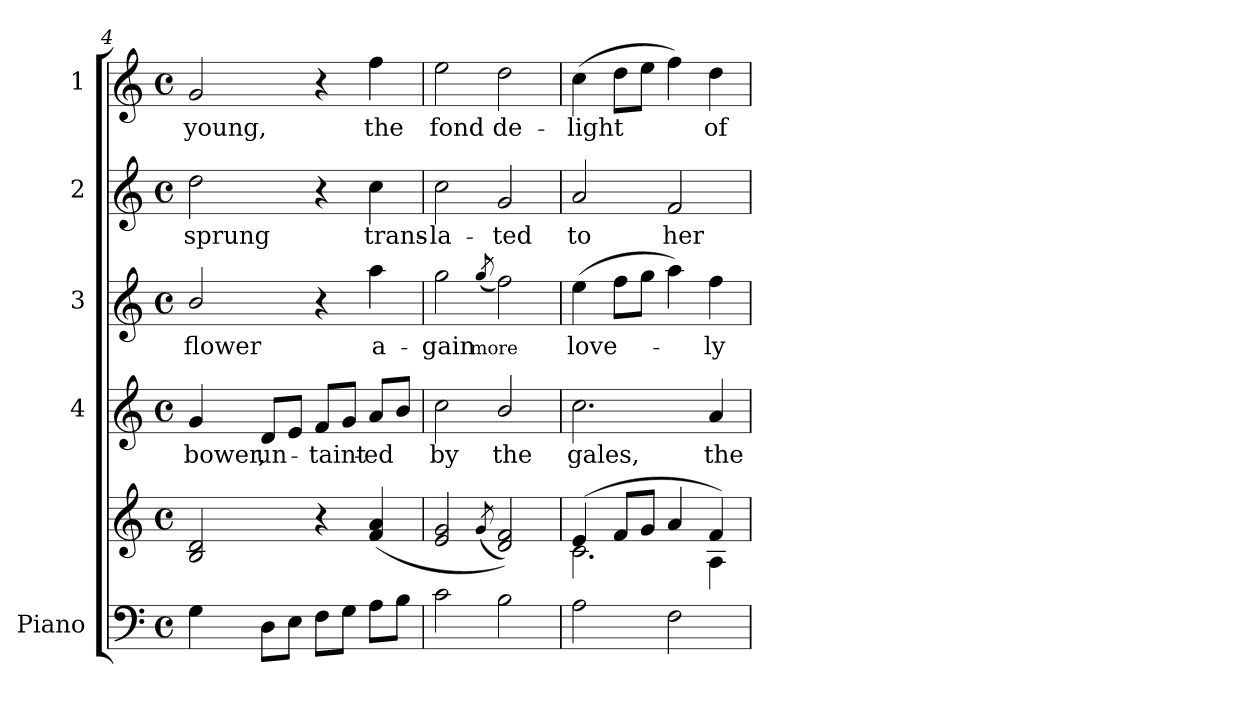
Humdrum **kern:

**kern	**kern	**kern	**text	**kern	**text	**kern	**text	**kern	**text
*part5	*part5	*part4	*part4	*part3	*part3	*part2	*part2	*part1	*part1
*staff6	*staff5	*staff4	*staff4	*staff3	*staff3	*staff2	*staff2	*staff1	*staff1
*I"Piano	*	*I"4	*	*I"3	*	*I"2	*	*I"1	*
*clefF4	*clefG2	*clefG2	*	*clefG2	*	*clefG2	*	*clefG2	*
*k[]	*k[]	*k[]	*	*k[]	*	*k[]	*	*k[]	*
*C:	*C:	*C:	*	*C:	*	*C:	*	*C:	*
*M4/4	*M4/4	*M4/4	*	*M4/4	*	*M4/4	*	*M4/4	*
*met(c)	*met(c)	*met(c)	*	*met(c)	*	*met(c)	*	*met(c)	*
=4	=4	=4	=4	=4	=4	=4	=4	=4	=4
!	!	!	!LO:LY:b:color=#000000	!	!	!	!	!	!
!	!	!	!	!	!LO:LY:b:color=#000000	!	!	!	!
!	!	!	!	!	!	!	!LO:LY:b:color=#000000	!	!
!	!	!	!	!	!	!	!	!	!LO:LY:b:color=#000000
4Gi\	2Bi/ 2di	4gi/	bower,	2bi/	flower	2ddi\	sprung	2gi/	young,
!	!	!	!LO:LY:b:color=#000000	!	!	!	!	!	!
8Di\L	.	8di/L	un-	.	.	.	.	.	.
8Ei\J	.	8ei/J	.	.	.	.	.	.	.
!	!	!	!LO:LY:b:color=#000000	!	!	!	!	!	!
8Fi\L	4r	8fi/L	-taint-	4r	.	4r	.	4r	.
8Gi\J	.	8gi/J	.	.	.	.	.	.	.
!	!	!	!LO:LY:b:color=#000000	!	!	!	!	!	!
!	!	!	!	!	!LO:LY:b:color=#000000	!	!	!	!
!	!	!	!	!	!	!	!LO:LY:b:color=#000000	!	!
!	!	!	!	!	!	!	!	!	!LO:LY:b:color=#000000
8Ai\L	(4fi/ 4ai	8ai/L	-ed	4aai\	a-	4cci\	trans-	4ffi\	the
8Bi\J	.	8bi/J	.	.	.	.	.	.	.
!!LO:LB:g=z
=5	=5	=5	=5	=5	=5	=5	=5	=5	=5
!	!	!	!LO:LY:b:color=#000000	!	!	!	!	!	!
!	!	!	!	!	!LO:LY:b:color=#000000	!	!	!	!
!	!	!	!	!	!	!	!LO:LY:b:color=#000000	!	!
!	!	!	!	!	!	!	!	!	!LO:LY:b:color=#000000
2ci\	2ei/ 2gi	2cci\	by	2ggi\	-gain	2cci\	-la-	2eei\	fond
!	!	!	!	!	!LO:LY:b:color=#000000	!	!	!	!
.	(8qgi/	.	.	(8qggi/	more	.	.	.	.
!	!	!	!LO:LY:b:color=#000000	!	!	!	!	!	!
!	!	!	!	!	!	!	!LO:LY:b:color=#000000	!	!
!	!	!	!	!	!	!	!	!	!LO:LY:b:color=#000000
2Bi\	2di/ 2fi))	2bi/	the	2ffi\)	.	2gi/	-ted	2ddi\	de-
=6	=6	=6	=6	=6	=6	=6	=6	=6	=6
*	*^	*	*	*	*	*	*	*	*
!	!	!	!	!LO:LY:b:color=#000000	!	!	!	!	!	!
!	!	!	!	!	!	!LO:LY:b:color=#000000	!	!	!	!
!	!	!	!	!	!	!	!	!LO:LY:b:color=#000000	!	!
!	!	!	!	!	!	!	!	!	!	!LO:LY:b:color=#000000
2Ai\	(4ei/	2.ci\	2.cci\	gales,	(4eei\	love-	2ai/	to	(4cci\	-light
.	8fi/L	.	.	.	8ffi\L	.	.	.	8ddi\L	.
.	8gi/J	.	.	.	8ggi\J	.	.	.	8eei\J	.
!	!	!	!	!	!	!	!	!LO:LY:b:color=#000000	!	!
2Fi\	4ai/	.	.	.	4aai\)	.	2fi/	her	4ffi\)	.
!	!	!	!	!LO:LY:b:color=#000000	!	!	!	!	!	!
!	!	!	!	!	!	!LO:LY:b:color=#000000	!	!	!	!
!	!	!	!	!	!	!	!	!	!	!LO:LY:b:color=#000000
.	4fi/)	4Ai\	4ai/	the	4ffi\	-ly	.	.	4ddi\	of
*	*v	*v	*	*	*	*	*	*	*	*
=	=	=	=	=	=	=	=	=	=
*-	*-	*-	*-	*-	*-	*-	*-	*-	*-
